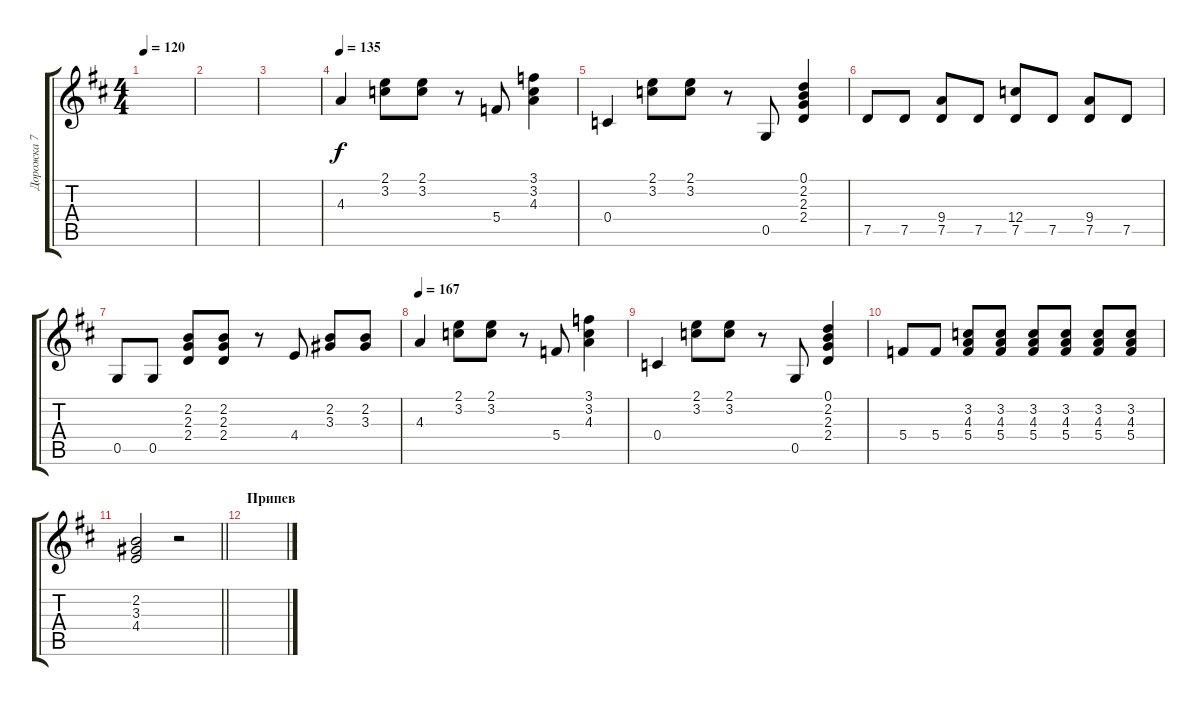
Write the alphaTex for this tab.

\track ("Дорожка 7" "Дорожка 7") {instrument overdrivenguitar}
\staff {score tabs}
\tuning (D4 A3 F3 C3 G2 D2) {hide}
\ts (4 4)
\tempo 120
\clef g2
\ks bminor
|
|
|
\tempo 135
4.3.4 (2.1 3.2).8 (2.1 3.2).8 r.8 5.4.8 (3.1 3.2 4.3).4 |
0.4.4 (2.1 3.2).8 (2.1 3.2).8 r.8 0.5.8 (0.1 2.2 2.3 2.4).4 |
7.5.8 7.5.8 (9.4 7.5).8 7.5.8 (12.4 7.5).8 7.5.8 (9.4 7.5).8 7.5.8 |
0.5.8 0.5.8 (2.2 2.3 2.4).8 (2.2 2.3 2.4).8 r.8 4.4.8 (2.2 3.3).8 (2.2 3.3).8 |
\tempo 167
4.3.4 (2.1 3.2).8 (2.1 3.2).8 r.8 5.4.8 (3.1 3.2 4.3).4 |
0.4.4 (2.1 3.2).8 (2.1 3.2).8 r.8 0.5.8 (0.1 2.2 2.3 2.4).4 |
5.4.8 5.4.8 (3.2 4.3 5.4).8 (3.2 4.3 5.4).8 (3.2 4.3 5.4).8 (3.2 4.3 5.4).8 (3.2 4.3 5.4).8 (3.2 4.3 5.4).8 |
\barLineRight lightlight
(2.2 3.3 4.4).2 r.2 |
\section ("" "Припев")
